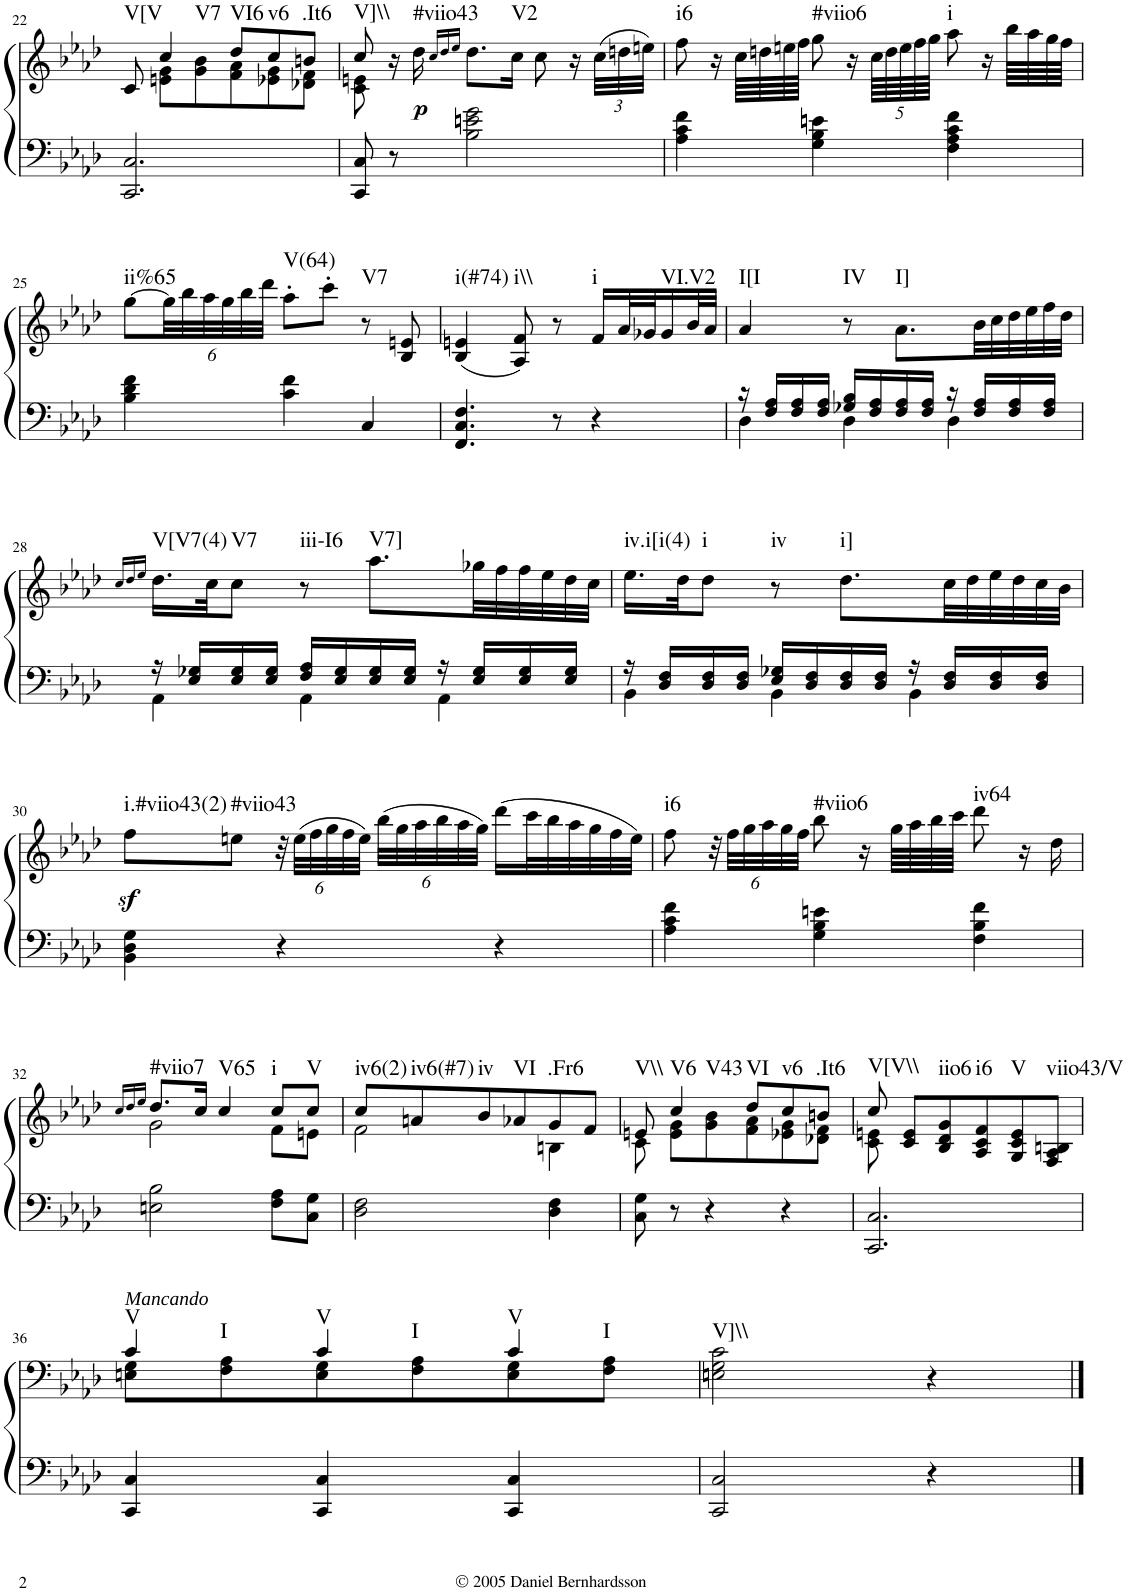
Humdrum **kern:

**kern	**kern	**dynam	**harte
*part1	*part1	*part1	*part1
*staff2	*staff1	*staff1/2	*
*I"Piano	*	*	*
*I'Pno.	*	*	*
!!LO:PB:g=z
*clefF4	*clefG2	*	*
*k[b-e-a-d-]	*k[b-e-a-d-]	*	*
*A-:	*A-:	*	*
*M3/4	*M3/4	*	*
=22	=22	=22	=22
*	*^	*	*
!	!	!	!	!LO:H:kt=V[V
2.CC/ 2.C/	8c/	8ryy	.	N
!	!	!	!	!LO:H:kt=V7
.	4cc/	8en\ 8g\L	.	N
.	.	8g\ 8b-\	.	.
!	!	!	!	!LO:H:kt=VI6
.	8dd-/L	8f\ 8a-\	.	N
!	!	!	!	!LO:H:kt=v6
.	8cc/	8e-X\ 8g\	.	N
!	!	!	!	!LO:H:kt=.It6
.	8bn/J	8d-X\ 8f\J	.	N
=23	=23	=23	=23	=23
!	!	!	!	!LO:H:kt=V]\\
8CC/ 8C/	8cc/	8c\ 8en\	.	N
8r	16r	8ryy	.	.
!	!	!	!LO:DY:b	!LO:H:kt=#viio43
.	16dd-\	.	p	N
.	16qcc/LL	.	.	.
.	16qdd-/	.	.	.
.	16qee-/JJ	.	.	.
2B-\ 2en\ 2g\	8.dd-\L	4ryy	.	.
!	!	!	!	!LO:H:kt=V2
.	16cc\Jk	.	.	N
.	8cc\	4ryy	.	.
.	16r	.	.	.
*	*Xbrackettup	*	*	*
.	(48cc\LLL	.	.	.
.	48ddn\	.	.	.
.	48een\JJJ)	.	.	.
*	*v	*v	*	*
=24	=24	=24	=24
!	!	!	!LO:H:kt=i6
4A-\ 4c\ 4f\	8ff\	.	N
.	16r	.	.
.	64cc\LLLL	.	.
.	64ddn\	.	.
.	64een\	.	.
.	64ff\JJJJ	.	.
!	!	!	!LO:H:kt=#viio6
4G\ 4B-\ 4en\	8gg\	.	N
.	16r	.	.
.	80cc\LLLL	.	.
.	80dd\	.	.
.	80ee\	.	.
.	80ff\	.	.
.	80gg\JJJJ	.	.
!	!	!	!LO:H:kt=i
4F\ 4A-\ 4c\ 4f\	8aa-\	.	N
.	16r	.	.
.	64bb-\LLLL	.	.
.	64aa-\	.	.
.	64gg\	.	.
.	64ff\JJJJ	.	.
!!LO:LB:g=z
=25	=25	=25	=25
!	!	!	!LO:H:kt=ii%65
4B-\ 4d-\ 4f\	[>8gg\L	.	N
.	48gg\LL]	.	.
.	48bb-\	.	.
.	48aa-\	.	.
.	48gg\	.	.
.	48bb-\	.	.
.	48ddd-\JJJ	.	.
!	!	!	!LO:H:kt=V(64)
4c\ 4f\	8aa-'\L	.	N
.	8ccc'\J	.	.
!	!	!	!LO:H:kt=V7
4C/	8r	.	N
.	8B-/ 8en/	.	.
=26	=26	=26	=26
!	!	!	!LO:H:kt=i(#74)
4.FF/ 4.C/ 4.F/	(4B-/ 4en/	.	N
!	!	!	!LO:H:kt=i\\
.	8A-/ 8f/)	.	N
8r	8r	.	.
!	!	!	!LO:H:kt=i
4r	16f/LL	.	N
.	32a-/L	.	.
.	32g-X/J	.	.
!	!	!	!LO:H:kt=VI.V2
.	16g-/	.	N
.	32b-/L	.	.
.	32a-/JJJ	.	.
=27	=27	=27	=27
*^	*	*	*
!	!	!	!	!LO:H:kt=I[I
16r	4D-\	4a-/	.	N
16F/ 16A-/LL	.	.	.	.
16F/ 16A-/	.	.	.	.
16F/ 16A-/JJ	.	.	.	.
!	!	!	!	!LO:H:kt=IV
16G-X/ 16B-/LL	4D-\	8r	.	N
16F/ 16A-/	.	.	.	.
!	!	!	!	!LO:H:kt=I]
16F/ 16A-/	.	8.a-\L	.	N
16F/ 16A-/JJ	.	.	.	.
16r	4D-\	.	.	.
16F/ 16A-/LL	.	32b-\LL	.	.
.	.	32cc\	.	.
16F/ 16A-/	.	32dd-\	.	.
.	.	32ee-\	.	.
16F/ 16A-/JJ	.	32ff\	.	.
.	.	32dd-\JJJ	.	.
!!LO:LB:g=z
=28	=28	=28	=28	=28
.	.	16qcc/LL	.	.
.	.	16qdd-/	.	.
.	.	16qee-/JJ	.	.
!	!	!	!	!LO:H:kt=V[V7(4)
16r	4AA-\	16.dd-\LL	.	N
16E-/ 16G-X/LL	.	.	.	.
.	.	32cc\JK	.	.
!	!	!	!	!LO:H:kt=V7
16E-/ 16G-/	.	8cc\J	.	N
16E-/ 16G-/JJ	.	.	.	.
!	!	!	!	!LO:H:kt=iii-I6
16F/ 16A-/LL	4AA-\	8r	.	N
16E-/ 16G-/	.	.	.	.
!	!	!	!	!LO:H:kt=V7]
16E-/ 16G-/	.	8.aa-\L	.	N
16E-/ 16G-/JJ	.	.	.	.
16r	4AA-\	.	.	.
16E-/ 16G-/LL	.	32gg-X\LL	.	.
.	.	32ff\	.	.
16E-/ 16G-/	.	32ff\	.	.
.	.	32ee-\	.	.
16E-/ 16G-/JJ	.	32dd-\	.	.
.	.	32cc\JJJ	.	.
=29	=29	=29	=29	=29
!	!	!	!	!LO:H:kt=iv.i[i(4)
16r	4BB-\	16.ee-\LL	.	N
16D-/ 16F/LL	.	.	.	.
.	.	32dd-\JK	.	.
!	!	!	!	!LO:H:kt=i
16D-/ 16F/	.	8dd-\J	.	N
16D-/ 16F/JJ	.	.	.	.
!	!	!	!	!LO:H:kt=iv
16E-/ 16G-X/LL	4BB-\	8r	.	N
16D-/ 16F/	.	.	.	.
!	!	!	!	!LO:H:kt=i]
16D-/ 16F/	.	8.dd-\L	.	N
16D-/ 16F/JJ	.	.	.	.
16r	4BB-\	.	.	.
16D-/ 16F/LL	.	32cc\LL	.	.
.	.	32dd-\	.	.
16D-/ 16F/	.	32ee-\	.	.
.	.	32dd-\	.	.
16D-/ 16F/JJ	.	32cc\	.	.
.	.	32b-\JJJ	.	.
*v	*v	*	*	*
!!LO:LB:g=z
=30	=30	=30	=30
!	!	!LO:DY:b	!LO:H:kt=i.#viio43(2)
4BB-\ 4D-\ 4G\	8ff\L	sf	N
!	!	!	!LO:H:kt=#viio43
.	8een\J	.	N
4r	48r	.	.
.	(48ee\LLL	.	.
.	48ff\	.	.
.	48gg\	.	.
.	48ff\	.	.
.	48ee\JJJ)	.	.
.	(48bb-\LLL	.	.
.	48gg\	.	.
.	48aa-\	.	.
.	48bb-\	.	.
.	48aa-\	.	.
.	48gg\JJJ)	.	.
4r	(16ddd-\LL	.	.
.	32ccc\L	.	.
.	32bb-\	.	.
.	32aa-\	.	.
.	32gg\	.	.
.	32ff\	.	.
.	32ee\JJJ)	.	.
=31	=31	=31	=31
!	!	!	!LO:H:kt=i6
4A-\ 4c\ 4f\	8ff\	.	N
.	48r	.	.
.	48ff\LLL	.	.
.	48gg\	.	.
.	48aa-\	.	.
.	48gg\	.	.
.	48ff\JJJ	.	.
!	!	!	!LO:H:kt=#viio6
4G\ 4B-\ 4en\	8bb-\	.	N
.	16r	.	.
.	64gg\LLLL	.	.
.	64aa-\	.	.
.	64bb-\	.	.
.	64ccc\JJJJ	.	.
!	!	!	!LO:H:kt=iv64
4F\ 4B-\ 4f\	8ddd-\	.	N
.	16r	.	.
.	16dd-\	.	.
!!LO:LB:g=z
=32	=32	=32	=32
.	16qcc/LL	.	.
.	16qdd-/	.	.
.	16qee-/JJ	.	.
*	*^	*	*
!	!	!	!	!LO:H:kt=#viio7
2En\ 2B-\	8.dd-/L	2g\	.	N
.	16cc/Jk	.	.	.
!	!	!	!	!LO:H:kt=V65
.	4cc/	.	.	N
!	!	!	!	!LO:H:kt=i
8F\ 8A-\L	8cc/L	8f\L	.	N
!	!	!	!	!LO:H:kt=V
8C\ 8G\J	8cc/J	8en\J	.	N
=33	=33	=33	=33	=33
!	!	!	!	!LO:H:kt=iv6(2)
2D-\ 2F\	8cc/L	2f\	.	N
!	!	!	!	!LO:H:kt=iv6(#7)
.	8an/	.	.	N
!	!	!	!	!LO:H:kt=iv
.	8b-/	.	.	N
!	!	!	!	!LO:H:kt=VI
.	8a-X/	.	.	N
!	!	!	!	!LO:H:kt=.Fr6
4D-\ 4F\	8g/	4Bn\	.	N
.	8f/J	.	.	.
=34	=34	=34	=34	=34
!	!	!	!	!LO:H:kt=V\\
8C\ 8G\	8en/	8c\	.	N
!	!	!	!	!LO:H:n=1:kt=V6
!	!	!	!	!LO:H:n=2:kt=V43
8r	4cc/	8e\ 8g\L	.	N N
4r	.	8g\ 8b-\	.	.
!	!	!	!	!LO:H:kt=VI
.	8dd-/L	8f\ 8a-\	.	N
!	!	!	!	!LO:H:kt=v6
4r	8cc/	8e-X\ 8g\	.	N
!	!	!	!	!LO:H:kt=.It6
.	8bn/J	8d-X\ 8f\J	.	N
=35	=35	=35	=35	=35
!	!	!	!	!LO:H:kt=V[V\\
2.CC/ 2.C/	8cc/	8c\ 8en\	.	N
.	8c/ 8e/L	8ryy	.	.
!	!	!	!	!LO:H:kt=iio6
.	8B-/ 8d-/ 8g/	4ryy	.	N
!	!	!	!	!LO:H:kt=i6
.	8A-/ 8c/ 8f/	.	.	N
!	!	!	!	!LO:H:kt=V
.	8G/ 8c/ 8e/	4ryy	.	N
!	!	!	!	!LO:H:kt=viio43/V
.	8F/ 8A-/ 8Bn/J	.	.	N
!!LO:LB:g=z	!!
=36	=36	=36	=36	=36
!	!LO:TX:a:i:t=Mancando	!	!	!LO:H:n=1:kt=V
!	!	!	!	!LO:H:n=2:kt=I
4CC/ 4C/	4c/	8En\ 8G\L	.	N N
.	.	8F\ 8A-\	.	.
!	!	!	!	!LO:H:n=1:kt=V
!	!	!	!	!LO:H:n=2:kt=I
4CC/ 4C/	4c/	8E\ 8G\	.	N N
.	.	8F\ 8A-\	.	.
!	!	!	!	!LO:H:n=1:kt=V
!	!	!	!	!LO:H:n=2:kt=I
4CC/ 4C/	4c/	8E\ 8G\	.	N N
.	.	8F\ 8A-\J	.	.
=37	=37	=37	=37	=37
!	!	!	!	!LO:H:kt=V]\\
*	*v	*v	*	*
2CC/ 2C/	2En\ 2G\ 2c\	.	N
4r	4r	.	.
==	==	==	==
*-	*-	*-	*-
